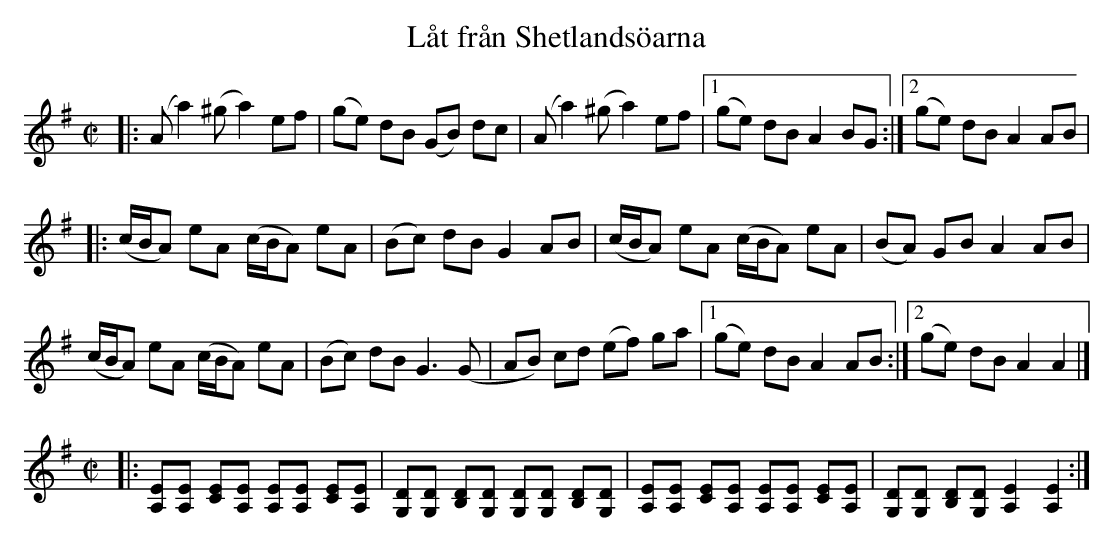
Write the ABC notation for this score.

X:1
T: Låt från Shetlandsöarna
M: C|
K: G
|: (Aa2)(^ga2)ef | (ge) dB (GB) dc | (Aa2)(^ga2)ef |1 (ge) dB A2 BG :|2 (ge) dB A2 AB |
|: (c/B/A) eA (c/B/A) eA | (Bc) dB G2 AB | (c/B/A) eA (c/B/A) eA | (BA) GB A2 AB |
(c/B/A) eA (c/B/A) eA | (Bc) dB G3(G | AB) cd (ef) ga |1 (ge) dB A2 AB :|2 (ge) dB A2 A2 |]
T:
T:
T:
T:
T:
T:
|: [A,E][A,E] [CE][A,E] [A,E][A,E] [CE][A,E] | [G,D][G,D] [B,D][G,D] [G,D][G,D] [B,D][G,D] | [A,E][A,E] [CE][A,E] [A,E][A,E] [CE][A,E] | [G,D][G,D] [B,D][G,D] [A,2E2] [A,2E2] :|
